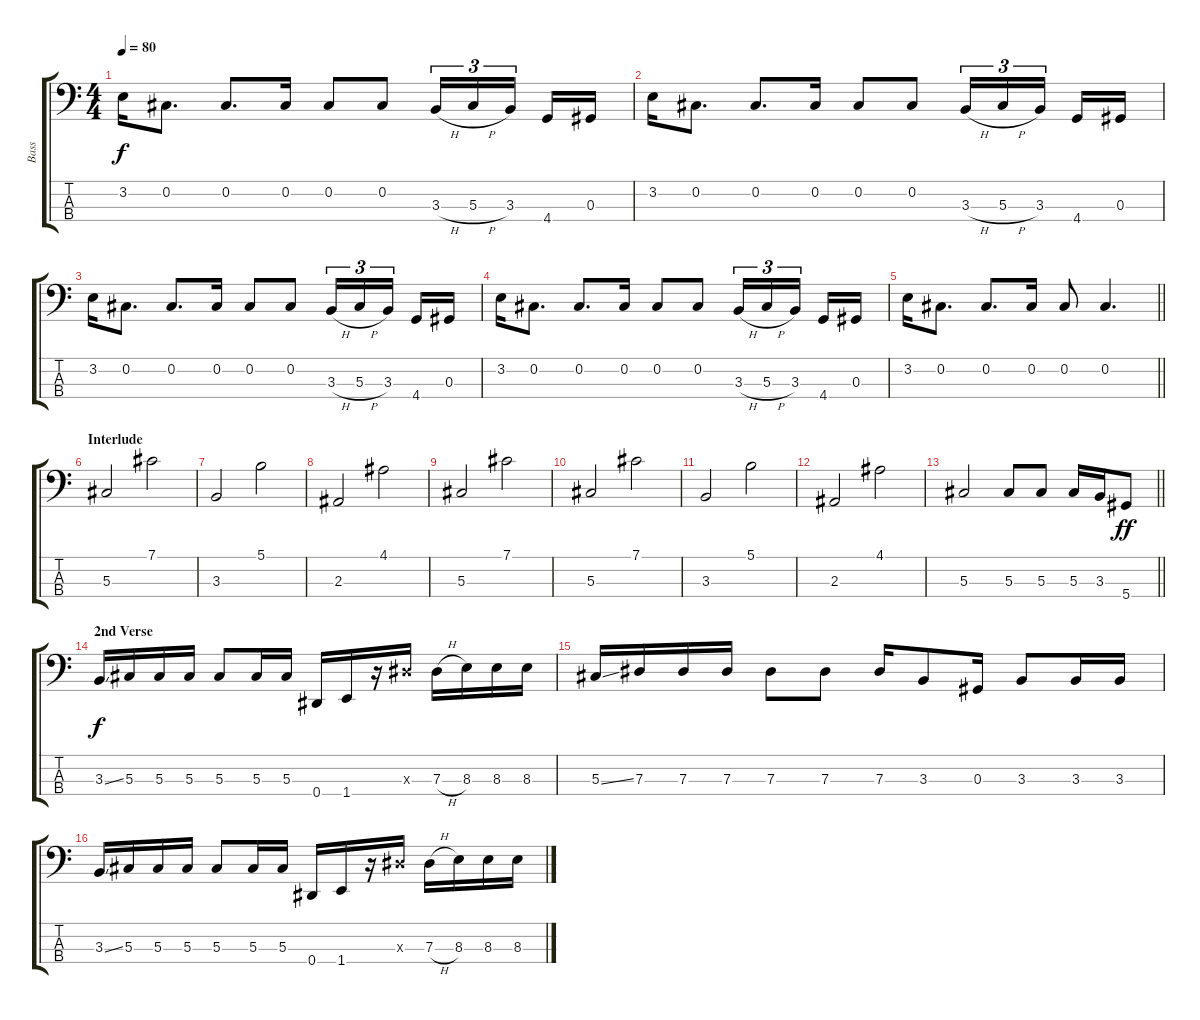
\track ("Bass" "Bass") {instrument electricbasspick}
\staff {score tabs}
\tuning (Gb2 Db2 Ab1 Eb1) {hide}
\ts (4 4)
\tempo 80
\clef f4
\ks c
3.2.16{dy f} 0.2.8{d} 0.2.8{d} 0.2.16 0.2.8 0.2.8 3.3{h}.16{tu (3 2)} 5.3{h}.16{tu (3 2)} 3.3.16{tu (3 2) beam splitsecondary} 4.4.16 0.3.16 |
3.2.16 0.2.8{d} 0.2.8{d} 0.2.16 0.2.8 0.2.8 3.3{h}.16{tu (3 2)} 5.3{h}.16{tu (3 2)} 3.3.16{tu (3 2) beam splitsecondary} 4.4.16 0.3.16 |
3.2.16 0.2.8{d} 0.2.8{d} 0.2.16 0.2.8 0.2.8 3.3{h}.16{tu (3 2)} 5.3{h}.16{tu (3 2)} 3.3.16{tu (3 2) beam splitsecondary} 4.4.16 0.3.16 |
3.2.16 0.2.8{d} 0.2.8{d} 0.2.16 0.2.8 0.2.8 3.3{h}.16{tu (3 2)} 5.3{h}.16{tu (3 2)} 3.3.16{tu (3 2) beam splitsecondary} 4.4.16 0.3.16 |
\barLineRight lightlight
3.2.16 0.2.8{d} 0.2.8{d} 0.2.16 0.2.8 0.2.4{d} |
\section ("" "Interlude")
5.3.2 7.1.2 |
3.3.2 5.1.2 |
2.3.2 4.1.2 |
5.3.2 7.1.2 |
5.3.2 7.1.2 |
3.3.2 5.1.2 |
2.3.2 4.1.2 |
\barLineRight lightlight
5.3.2 5.3.8 5.3.8 5.3.16 3.3.16 5.4.8{dy ff} |
\section ("" "2nd Verse")
3.3{ss}.16{dy f} 5.3.16 5.3.16 5.3.16 5.3.8 5.3.16 5.3.16 0.4.16 1.4.16 r.16 7.3{x}.16 7.3{h}.16 8.3.16 8.3.16 8.3.16 |
5.3{ss}.16 7.3.16 7.3.16 7.3.16 7.3.8 7.3.8 7.3.16 3.3.8 0.3.16 3.3.8 3.3.16 3.3.16 |
3.3{ss}.16 5.3.16 5.3.16 5.3.16 5.3.8 5.3.16 5.3.16 0.4.16 1.4.16 r.16 7.3{x}.16 7.3{h}.16 8.3.16 8.3.16 8.3.16
